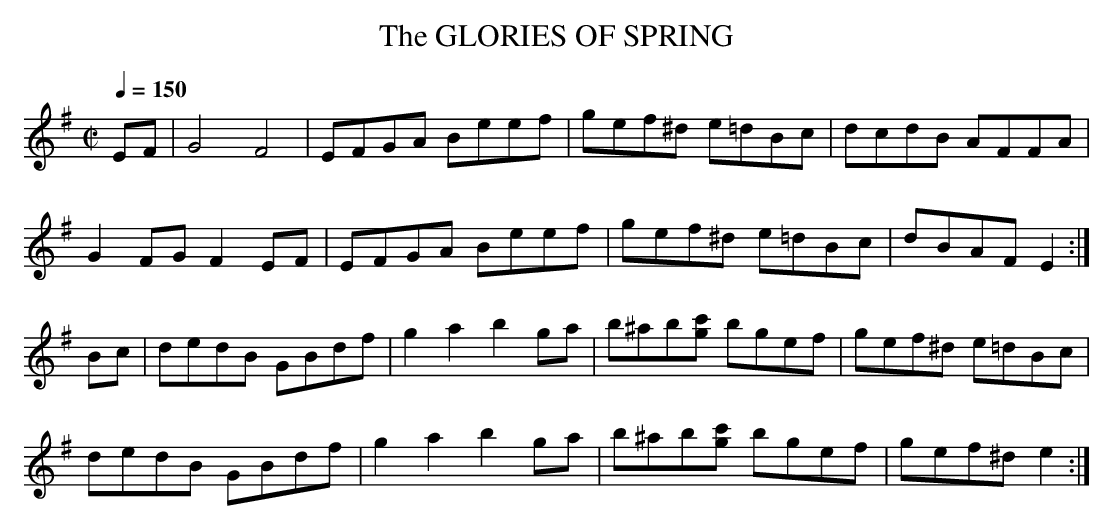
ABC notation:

X:1
T:GLORIES OF SPRING, The
Q:1/4=150
M:C|
L:1/8
K:Em % source key = Gm
EF|G4F4|EFGA Beef|gef^d e=dBc|dcdB AFFA|
G2FG F2EF|EFGA Beef|gef^d e=dBc|dBAF E2:|
Bc|dedB GBdf|g2a2 b2ga|b^ab[gc'] bgef|gef^d e=dBc|
dedB GBdf|g2a2 b2ga|b^ab[gc'] bgef|gef^d e2:|
